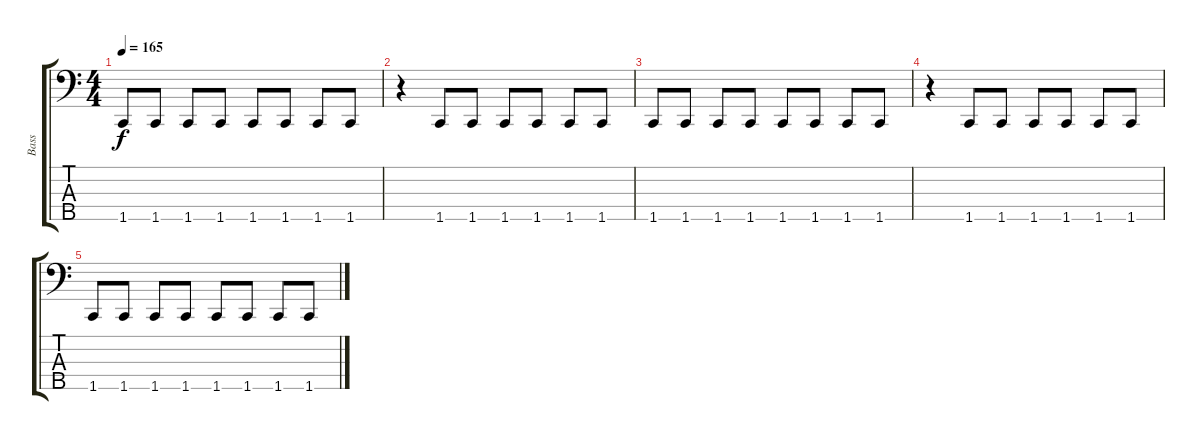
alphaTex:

\track ("Bass" "Bass") {instrument electricbassfinger}
\staff {score tabs}
\tuning (G2 D2 A1 E1 B0) {hide}
\ts (4 4)
\tempo 165
\clef f4
\ks c
1.5.8{dy f} 1.5.8 1.5.8 1.5.8 1.5.8 1.5.8 1.5.8 1.5.8 |
r.4 1.5.8 1.5.8 1.5.8 1.5.8 1.5.8 1.5.8 |
1.5.8 1.5.8 1.5.8 1.5.8 1.5.8 1.5.8 1.5.8 1.5.8 |
r.4 1.5.8 1.5.8 1.5.8 1.5.8 1.5.8 1.5.8 |
1.5.8 1.5.8 1.5.8 1.5.8 1.5.8 1.5.8 1.5.8 1.5.8
